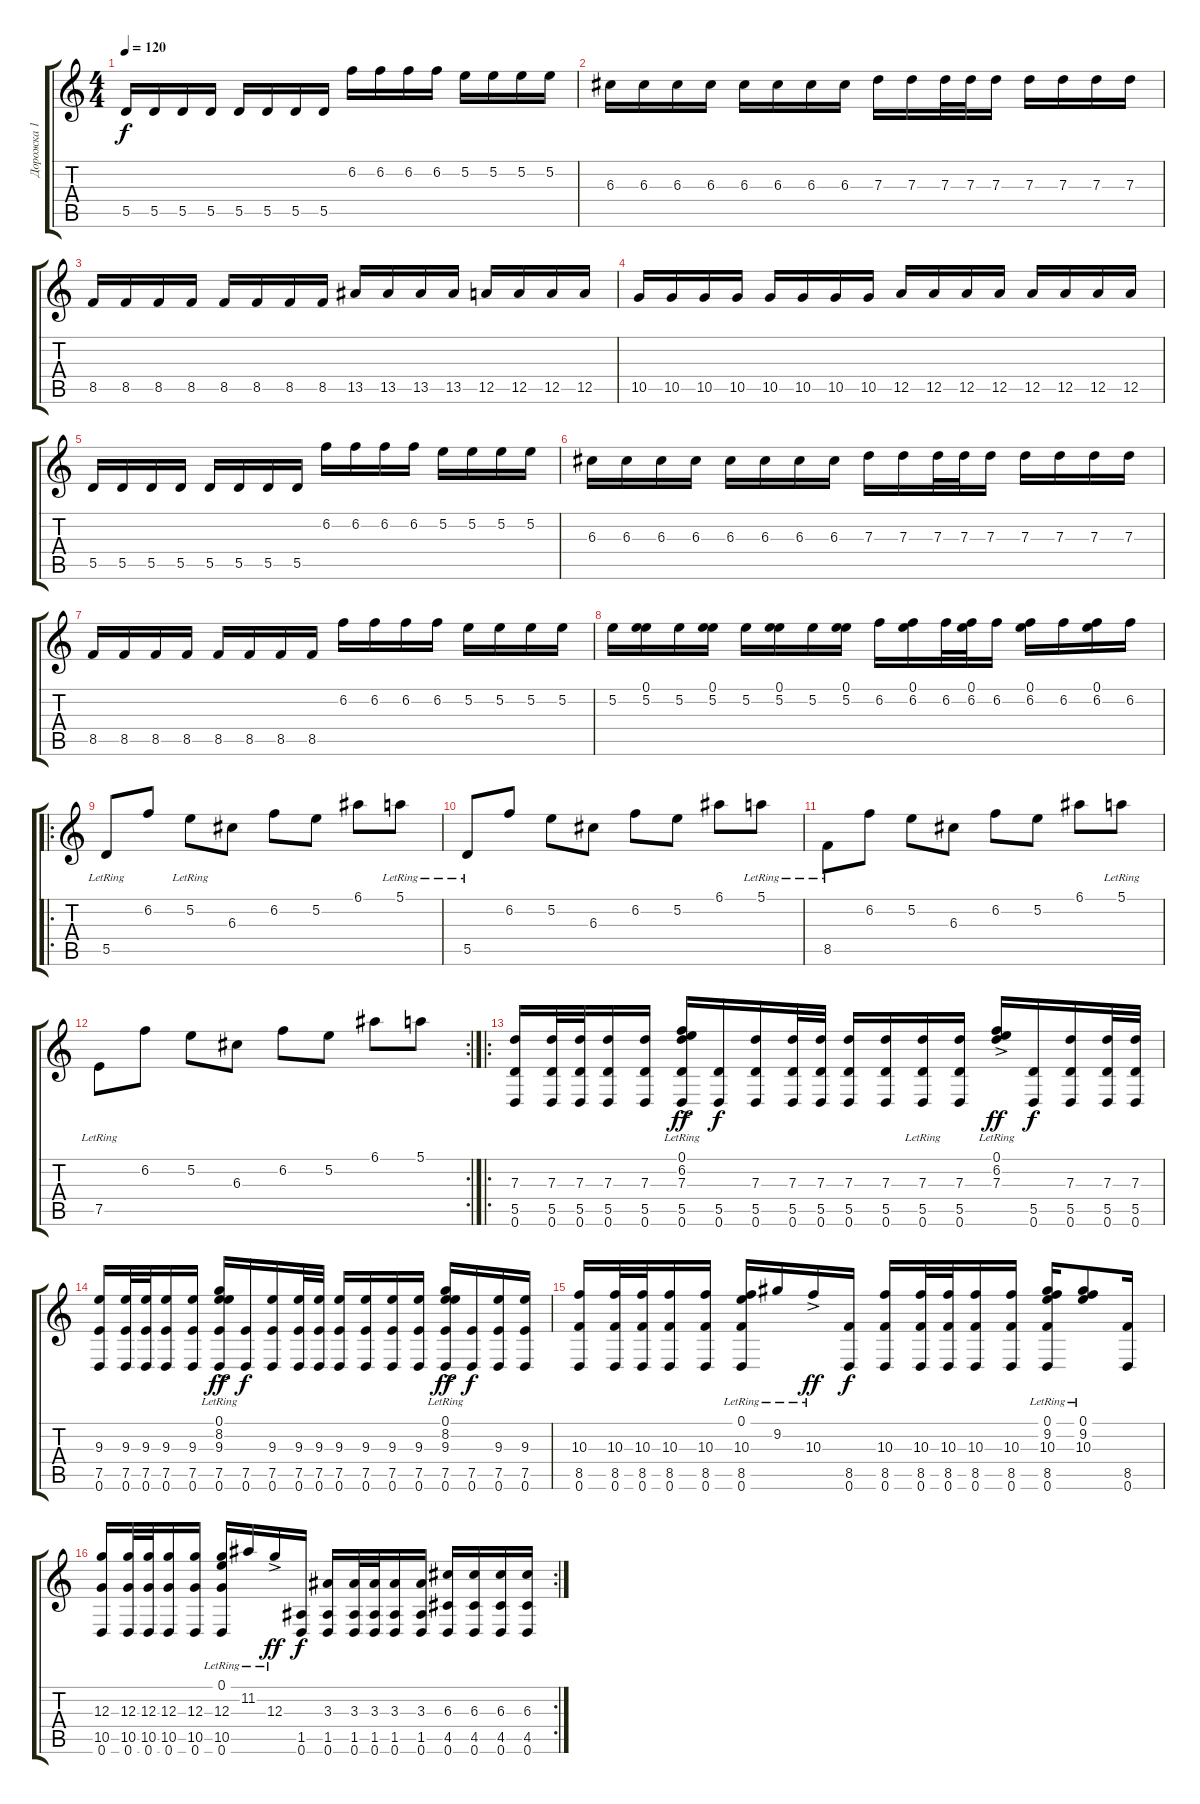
\track ("Дорожка 1" "Дорожка 1") {instrument distortionguitar}
\staff {score tabs}
\tuning (E4 B3 G3 D3 A2 D2) {hide}
\ts (4 4)
\tempo 120
\clef g2
\ks c
5.5.16{dy f} 5.5.16 5.5.16 5.5.16 5.5.16 5.5.16 5.5.16 5.5.16 6.2.16 6.2.16 6.2.16 6.2.16 5.2.16 5.2.16 5.2.16 5.2.16 |
6.3.16 6.3.16 6.3.16 6.3.16 6.3.16 6.3.16 6.3.16 6.3.16 7.3.16 7.3.16 7.3.32 7.3.32 7.3.16 7.3.16 7.3.16 7.3.16 7.3.16 |
8.5.16 8.5.16 8.5.16 8.5.16 8.5.16 8.5.16 8.5.16 8.5.16 13.5.16 13.5.16 13.5.16 13.5.16 12.5.16 12.5.16 12.5.16 12.5.16 |
10.5.16 10.5.16 10.5.16 10.5.16 10.5.16 10.5.16 10.5.16 10.5.16 12.5.16 12.5.16 12.5.16 12.5.16 12.5.16 12.5.16 12.5.16 12.5.16 |
5.5.16 5.5.16 5.5.16 5.5.16 5.5.16 5.5.16 5.5.16 5.5.16 6.2.16 6.2.16 6.2.16 6.2.16 5.2.16 5.2.16 5.2.16 5.2.16 |
6.3.16 6.3.16 6.3.16 6.3.16 6.3.16 6.3.16 6.3.16 6.3.16 7.3.16 7.3.16 7.3.32 7.3.32 7.3.16 7.3.16 7.3.16 7.3.16 7.3.16 |
8.5.16 8.5.16 8.5.16 8.5.16 8.5.16 8.5.16 8.5.16 8.5.16 6.2.16 6.2.16 6.2.16 6.2.16 5.2.16 5.2.16 5.2.16 5.2.16 |
5.2.16 (0.1 5.2).16 5.2.16 (0.1 5.2).16 5.2.16 (0.1 5.2).16 5.2.16 (0.1 5.2).16 6.2.16 (0.1 6.2).16 6.2.32 (0.1 6.2).32 6.2.16 (0.1 6.2).16 6.2.16 (0.1 6.2).16 6.2.16 |
\ro
5.5{lr}.8 6.2.8 5.2{lr}.8 6.3.8 6.2.8 5.2.8 6.1.8 5.1{lr}.8 |
5.5{lr}.8 6.2.8 5.2.8 6.3.8 6.2.8 5.2.8 6.1.8 5.1{lr}.8 |
8.5{lr}.8 6.2.8 5.2.8 6.3.8 6.2.8 5.2.8 6.1.8 5.1{lr}.8 |
\rc 2
7.5{lr}.8 6.2.8 5.2.8 6.3.8 6.2.8 5.2.8 6.1.8 5.1.8 |
\ro
(7.3 5.5 0.6).16 (7.3 5.5 0.6).32 (7.3 5.5 0.6).32 (7.3 5.5 0.6).16 (7.3 5.5 0.6).16 (0.1{ac lr} 6.2{ac lr} 7.3{lr} 5.5{lr} 0.6{lr}).16{dy ff} (5.5 0.6).16{dy f} (7.3 5.5 0.6).16 (7.3 5.5 0.6).32 (7.3 5.5 0.6).32 (7.3 5.5 0.6).16 (7.3 5.5 0.6).16 (7.3{lr} 5.5{lr} 0.6{lr}).16 (7.3 5.5 0.6).16 (0.1{ac lr} 6.2{ac lr} 7.3{ac lr}).16{dy ff} (5.5 0.6).16{dy f} (7.3 5.5 0.6).16 (7.3 5.5 0.6).32 (7.3 5.5 0.6).32 |
(9.3 7.5 0.6).16 (9.3 7.5 0.6).32 (9.3 7.5 0.6).32 (9.3 7.5 0.6).16 (9.3 7.5 0.6).16 (0.1{ac lr} 8.2{ac lr} 9.3{ac lr} 7.5{lr} 0.6{lr}).16{dy ff} (7.5 0.6).16{dy f} (9.3 7.5 0.6).16 (9.3 7.5 0.6).32 (9.3 7.5 0.6).32 (9.3 7.5 0.6).16 (9.3 7.5 0.6).16 (9.3 7.5 0.6).16 (9.3 7.5 0.6).16 (0.1{ac lr} 8.2{ac lr} 9.3{ac lr} 7.5{lr} 0.6{lr}).16{dy ff} (7.5 0.6).16{dy f} (9.3 7.5 0.6).16 (9.3 7.5 0.6).16 |
(10.3 8.5 0.6).16 (10.3 8.5 0.6).32 (10.3 8.5 0.6).32 (10.3 8.5 0.6).16 (10.3 8.5 0.6).16 (0.1{lr} 10.3{lr} 8.5{lr} 0.6{lr}).16 9.2{lr}.16 10.3{ac lr}.16{dy ff} (8.5 0.6).16{dy f} (10.3 8.5 0.6).16 (10.3 8.5 0.6).32 (10.3 8.5 0.6).32 (10.3 8.5 0.6).16 (10.3 8.5 0.6).16 (0.1{lr} 9.2 10.3{lr} 8.5{lr} 0.6{lr}).16 (0.1{lr} 9.2{lr} 10.3{lr}).8 (8.5 0.6).16 |
\rc 2
(12.3 10.5 0.6).16 (12.3 10.5 0.6).32 (12.3 10.5 0.6).32 (12.3 10.5 0.6).16 (12.3 10.5 0.6).16 (0.1{lr} 12.3{lr} 10.5{lr} 0.6{lr}).16 11.2{lr}.16 12.3{ac lr}.16{dy ff} (1.5 0.6).16{dy f} (3.3 1.5 0.6).16 (3.3 1.5 0.6).32 (3.3 1.5 0.6).32 (3.3 1.5 0.6).16 (3.3 1.5 0.6).16 (6.3 4.5 0.6).16 (6.3 4.5 0.6).16 (6.3 4.5 0.6).16 (6.3 4.5 0.6).16
